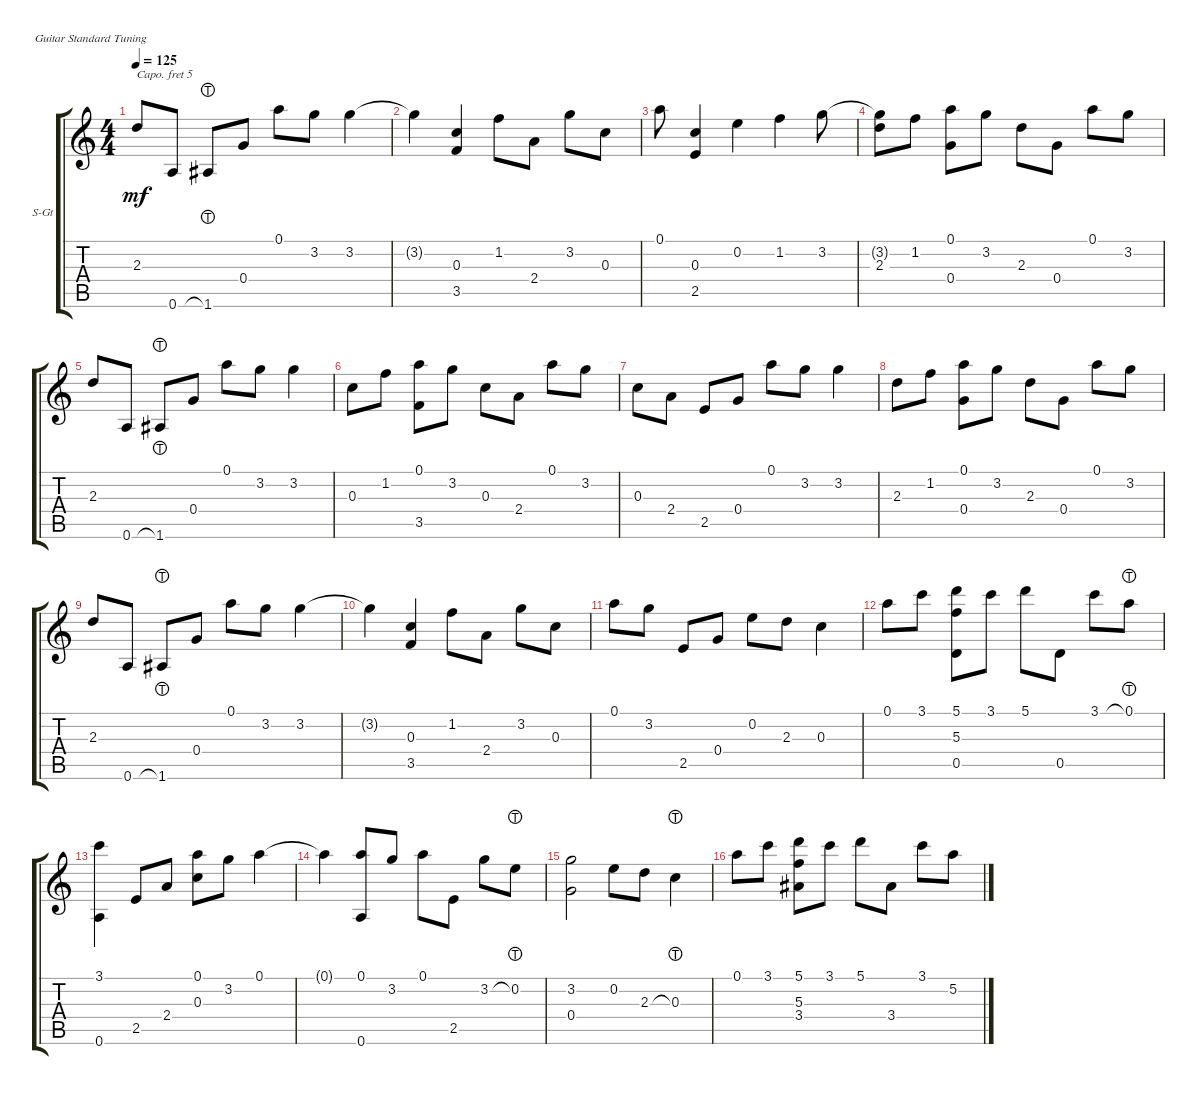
\defaultSystemsLayout 4
\bracketExtendMode groupsimilarinstruments
\firstSystemTrackNameOrientation horizontal
\otherSystemsTrackNameOrientation horizontal
\track ("Steel Guitar" "S-Gt") {instrument acousticguitarsteel}
\staff {score tabs}
\capo 5
\tuning (E4 B3 G3 D3 A2 E2)
\ts (4 4)
\tempo 125
\clef g2
\ks c
2.3.8{dy mf} 0.6.8 1.6{lht}.8 0.4.8 0.1.8 3.2.8 3.2.4 |
3.2{t}.4 (3.5 0.3).4 1.2.8 2.4.8 3.2.8 0.3.8 |
0.1.8 (0.3 2.5).4 0.2.4 1.2.4 3.2.8 |
(3.2{t} 2.3).8 1.2.8 (0.1 0.4).8 3.2.8 2.3.8 0.4.8 0.1.8 3.2.8 |
2.3.8 0.6.8 1.6{lht}.8 0.4.8 0.1.8 3.2.8 3.2.4 |
0.3.8 1.2.8 (0.1 3.5).8 3.2.8 0.3.8 2.4.8 0.1.8 3.2.8 |
0.3.8 2.4.8 2.5.8 0.4.8 0.1.8 3.2.8 3.2.4 |
2.3.8 1.2.8 (0.1 0.4).8 3.2.8 2.3.8 0.4.8 0.1.8 3.2.8 |
2.3.8 0.6.8 1.6{lht}.8 0.4.8 0.1.8 3.2.8 3.2.4 |
3.2{t}.4 (0.3 3.5).4 1.2.8 2.4.8 3.2.8 0.3.8 |
0.1.8 3.2.8 2.5.8 0.4.8 0.2.8 2.3.8 0.3.4 |
0.1.8 3.1.8 (5.1 0.5 5.3).8 3.1.8 5.1.8 0.5.8 3.1.8 0.1{lht}.8 |
(3.1 0.6).4 2.5.8 2.4.8 (0.3 0.1).8 3.2.8 0.1.4 |
0.1{t}.4 (0.1 0.6).8 3.2.8 0.1.8 2.5.8 3.2.8 0.2{lht}.8 |
(3.2 0.4).2 0.2.8 2.3.8 0.3{lht}.4 |
0.1.8 3.1.8 (5.1 3.4 5.3).8 3.1.8 5.1.8 3.4.8 3.1.8 5.2.8
